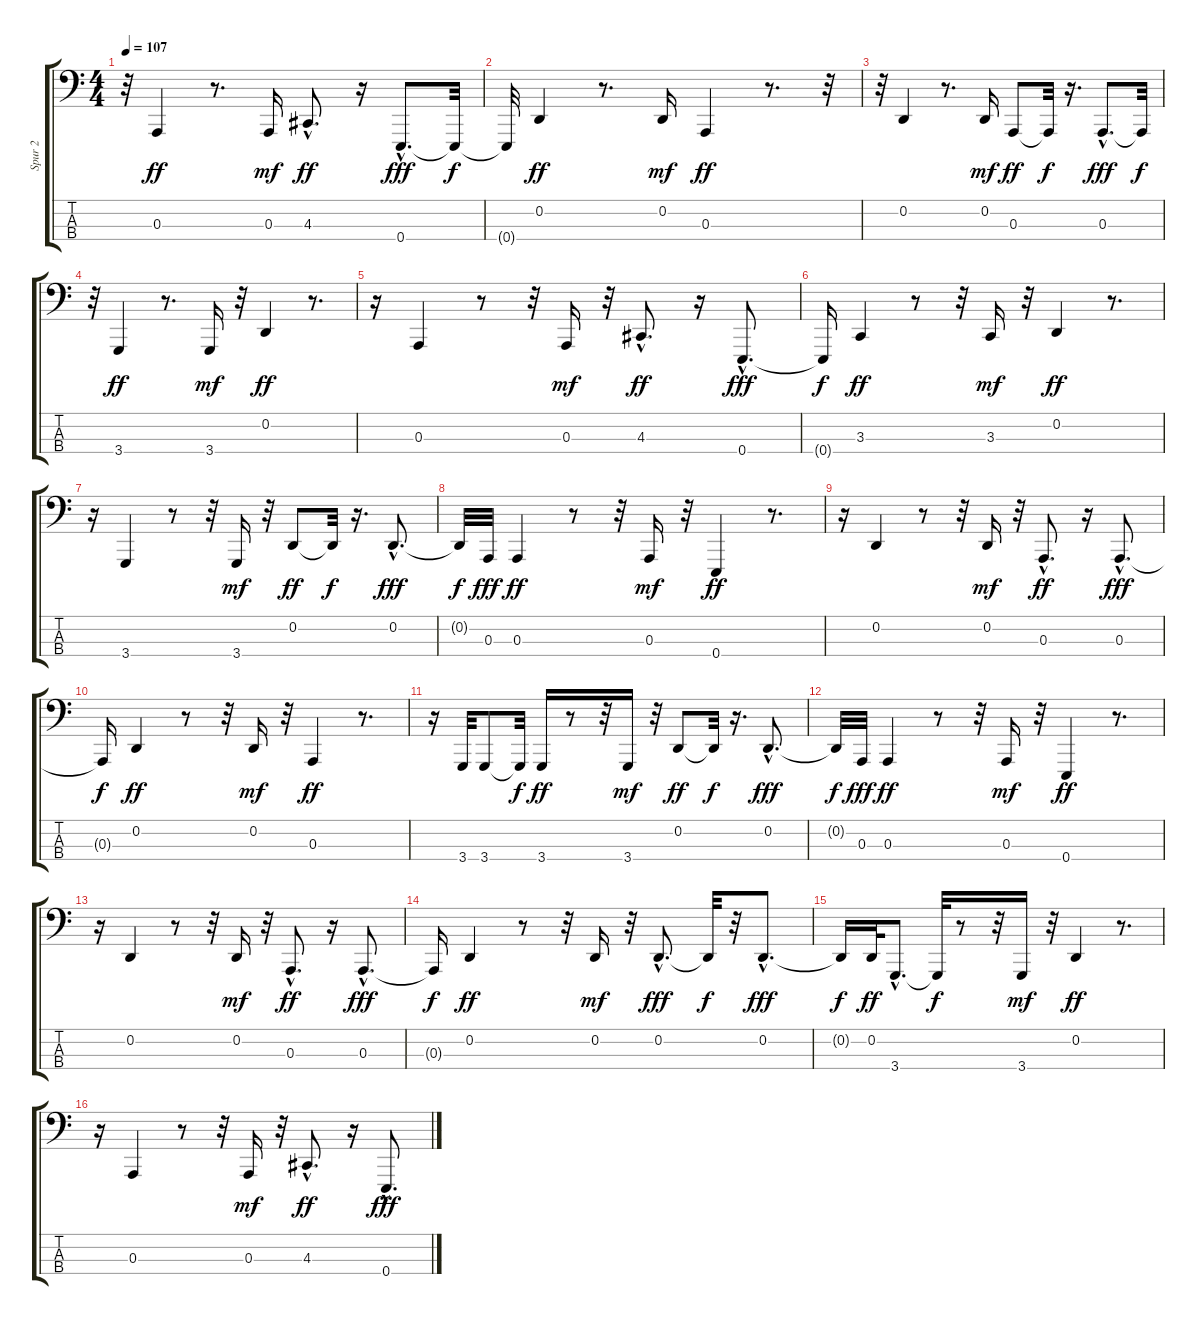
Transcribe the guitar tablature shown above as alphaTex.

\track ("Spur 2" "Spur 2") {instrument acousticgrandpiano}
\staff {score tabs}
\tuning (G2 D2 A1 E1) {hide}
\ts (4 4)
\tempo 107
\clef f4
\ks c
r.32{dy ff} 0.3.4 r.8{d} 0.3.16{dy mf} 4.3{hac}.8{d dy ff} r.16 0.4{hac}.8{d dy fff} 0.4{t}.32{dy f} |
0.4{t}.32 0.2.4{dy ff} r.8{d} 0.2.16{dy mf} 0.3.4{dy ff} r.8{d} r.32 |
r.32 0.2.4 r.8{d} 0.2.16{dy mf} 0.3.8{dy ff} 0.3{t}.32{dy f} r.16{d} 0.3{hac}.8{d dy fff} 0.3{t}.32{dy f} |
r.32 3.4.4{dy ff} r.8{d} 3.4.16{dy mf} r.32 0.2.4{dy ff} r.8{d} |
r.16 0.3.4 r.8 r.32 0.3.16{dy mf} r.32 4.3{hac}.8{d dy ff} r.16 0.4{hac}.8{d dy fff} |
0.4{t}.16{dy f} 3.3.4{dy ff} r.8 r.32 3.3.16{dy mf} r.32 0.2.4{dy ff} r.8{d} |
r.16 3.4.4 r.8 r.32 3.4.16{dy mf} r.32 0.2.8{dy ff} 0.2{t}.32{dy f} r.16{d} 0.2{hac}.8{d dy fff} |
0.2{t}.32{dy f} 0.3.32{dy fff} 0.3.4{dy ff} r.8 r.32 0.3.16{dy mf} r.32 0.4.4{dy ff} r.8{d} |
r.16 0.2.4 r.8 r.32 0.2.16{dy mf} r.32 0.3{hac}.8{d dy ff} r.16 0.3{hac}.8{d dy fff} |
0.3{t}.16{dy f} 0.2.4{dy ff} r.8 r.32 0.2.16{dy mf} r.32 0.3.4{dy ff} r.8{d} |
r.16 3.4.32 3.4.8 3.4{t}.32{dy f} 3.4.16{dy ff} r.8 r.32 3.4.16{dy mf} r.32 0.2.8{dy ff} 0.2{t}.32{dy f} r.16{d} 0.2{hac}.8{d dy fff} |
0.2{t}.32{dy f} 0.3.32{dy fff} 0.3.4{dy ff} r.8 r.32 0.3.16{dy mf} r.32 0.4.4{dy ff} r.8{d} |
r.16 0.2.4 r.8 r.32 0.2.16{dy mf} r.32 0.3{hac}.8{d dy ff} r.16 0.3{hac}.8{d dy fff} |
0.3{t}.16{dy f} 0.2.4{dy ff} r.8 r.32 0.2.16{dy mf} r.32 0.2{hac}.8{d dy fff} 0.2{t}.32{dy f} r.32 0.2{hac}.8{d dy fff} |
0.2{t}.16{dy f} 0.2.32{dy ff} 3.4{hac}.8{d} 3.4{t}.32{dy f} r.8 r.32 3.4.16{dy mf} r.32 0.2.4{dy ff} r.8{d} |
r.16 0.3.4 r.8 r.32 0.3.16{dy mf} r.32 4.3{hac}.8{d dy ff} r.16 0.4{hac}.8{d dy fff}
